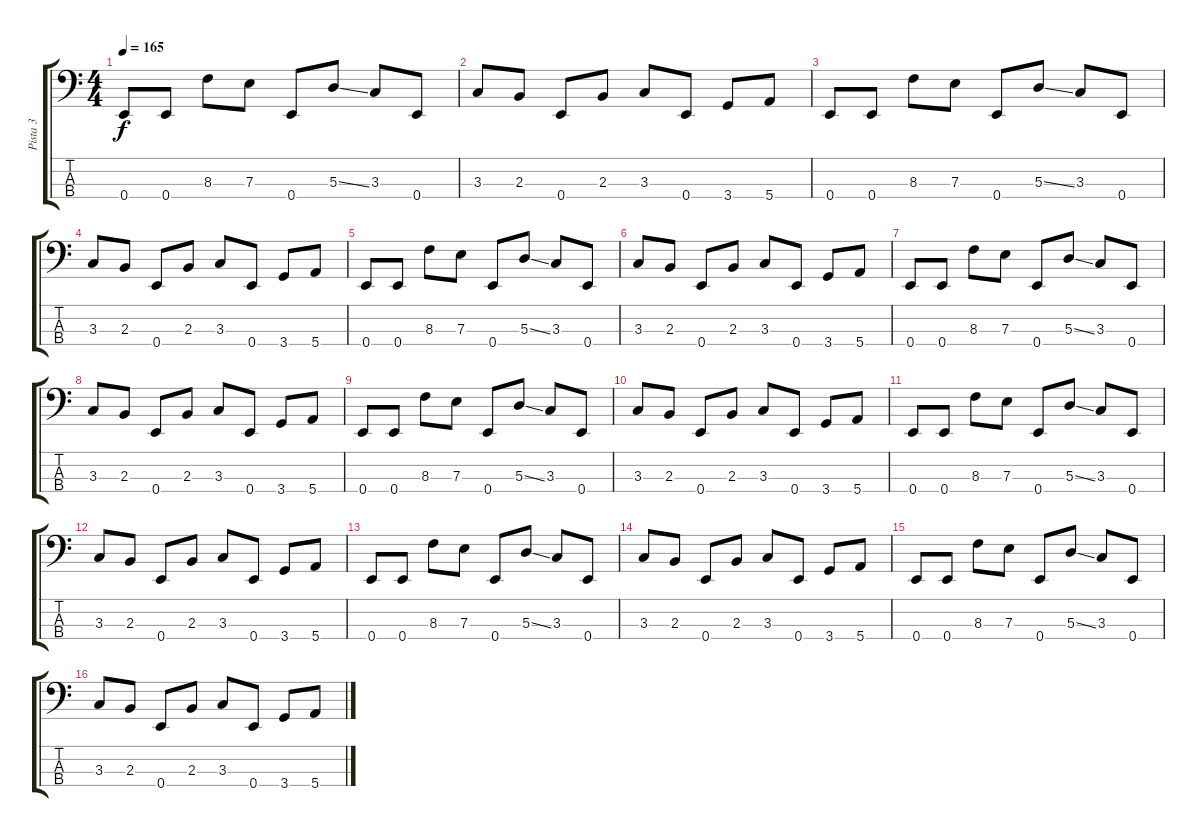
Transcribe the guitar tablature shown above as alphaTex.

\track ("Pista 3" "Pista 3") {instrument electricbasspick}
\staff {score tabs}
\tuning (G2 D2 A1 E1) {hide}
\ts (4 4)
\tempo 165
\clef f4
\ks c
0.4.8{dy f} 0.4.8 8.3.8 7.3.8 0.4.8 5.3{ss}.8 3.3.8 0.4.8 |
3.3.8 2.3.8 0.4.8 2.3.8 3.3.8 0.4.8 3.4.8 5.4.8 |
0.4.8 0.4.8 8.3.8 7.3.8 0.4.8 5.3{ss}.8 3.3.8 0.4.8 |
3.3.8 2.3.8 0.4.8 2.3.8 3.3.8 0.4.8 3.4.8 5.4.8 |
0.4.8 0.4.8 8.3.8 7.3.8 0.4.8 5.3{ss}.8 3.3.8 0.4.8 |
3.3.8 2.3.8 0.4.8 2.3.8 3.3.8 0.4.8 3.4.8 5.4.8 |
0.4.8 0.4.8 8.3.8 7.3.8 0.4.8 5.3{ss}.8 3.3.8 0.4.8 |
3.3.8 2.3.8 0.4.8 2.3.8 3.3.8 0.4.8 3.4.8 5.4.8 |
0.4.8 0.4.8 8.3.8 7.3.8 0.4.8 5.3{ss}.8 3.3.8 0.4.8 |
3.3.8 2.3.8 0.4.8 2.3.8 3.3.8 0.4.8 3.4.8 5.4.8 |
0.4.8 0.4.8 8.3.8 7.3.8 0.4.8 5.3{ss}.8 3.3.8 0.4.8 |
3.3.8 2.3.8 0.4.8 2.3.8 3.3.8 0.4.8 3.4.8 5.4.8 |
0.4.8 0.4.8 8.3.8 7.3.8 0.4.8 5.3{ss}.8 3.3.8 0.4.8 |
3.3.8 2.3.8 0.4.8 2.3.8 3.3.8 0.4.8 3.4.8 5.4.8 |
0.4.8 0.4.8 8.3.8 7.3.8 0.4.8 5.3{ss}.8 3.3.8 0.4.8 |
3.3.8 2.3.8 0.4.8 2.3.8 3.3.8 0.4.8 3.4.8 5.4.8
